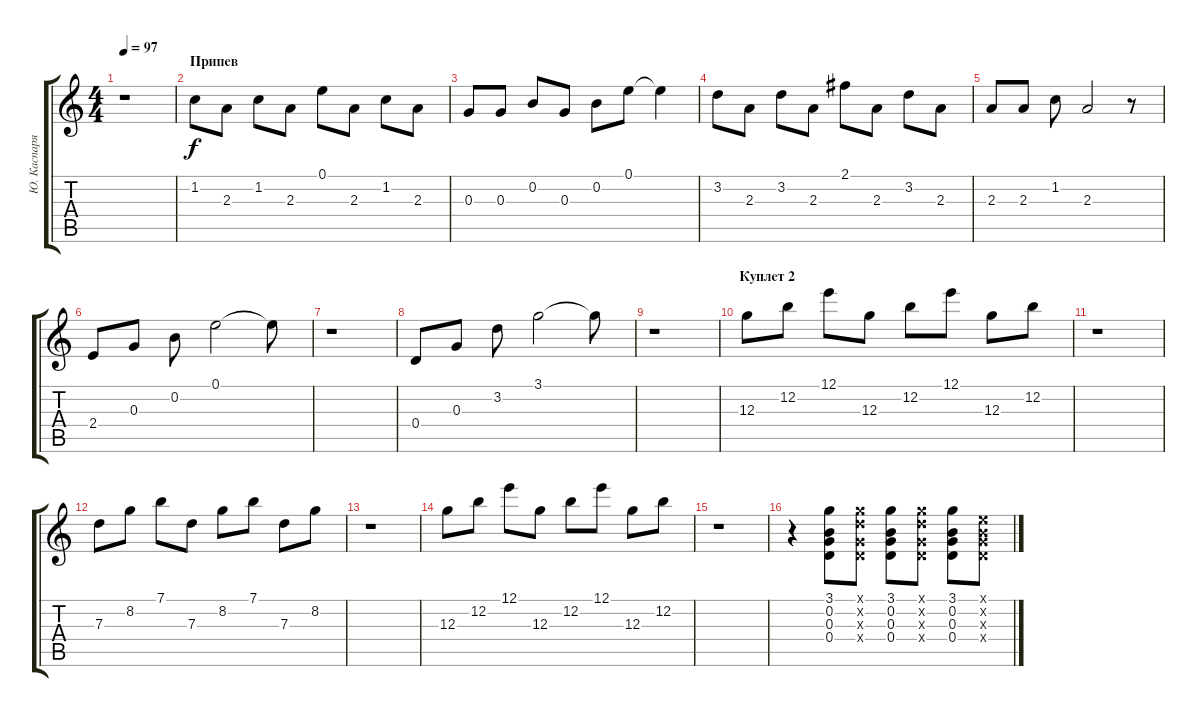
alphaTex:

\track ("Ю. Каспарян" "Ю. Каспаря") {instrument electricguitarclean}
\staff {score tabs}
\tuning (E4 B3 G3 D3 A2 E2) {hide}
\ts (4 4)
\tempo 97
\clef g2
\ks c
r.1{dy f} |
\section ("" "Припев")
1.2.8{volume 8 instrument electricguitarclean} 2.3.8 1.2.8 2.3.8 0.1.8 2.3.8 1.2.8 2.3.8 |
0.3.8 0.3.8 0.2.8 0.3.8 0.2.8 0.1.8 0.1{t}.4 |
3.2.8 2.3.8 3.2.8 2.3.8 2.1.8 2.3.8 3.2.8 2.3.8 |
2.3.8 2.3.8 1.2.8 2.3.2 r.8 |
2.4.8 0.3.8 0.2.8 0.1.2 0.1{t}.8 |
r.1 |
0.4.8 0.3.8 3.2.8 3.1.2 3.1{t}.8 |
r.1 |
\section ("" "Куплет 2")
12.3.8{volume 5 instrument electricguitarmuted} 12.2.8 12.1.8 12.3.8 12.2.8 12.1.8 12.3.8 12.2.8 |
r.1 |
7.3.8 8.2.8 7.1.8 7.3.8 8.2.8 7.1.8 7.3.8 8.2.8 |
r.1 |
12.3.8 12.2.8 12.1.8 12.3.8 12.2.8 12.1.8 12.3.8 12.2.8 |
r.1 |
r.4{volume 9} (3.1 0.2 0.3 0.4).8 (3.1{x} 3.2{x} 0.3{x} 0.4{x}).8 (3.1 0.2 0.3 0.4).8 (3.1{x} 3.2{x} 0.3{x} 0.4{x}).8 (3.1 0.2 0.3 0.4).8 (0.1{x} 0.2{x} 0.3{x} 0.4{x}).8
